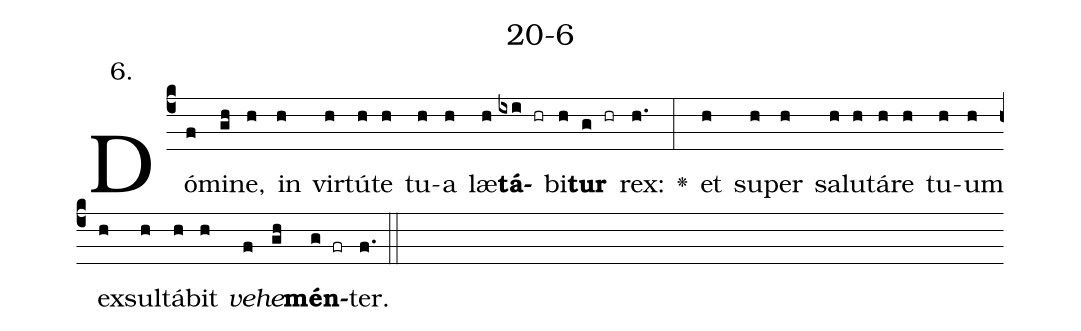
name: 20-6;
annotation: 6.;
%%
(c4)Dó(f)mi(gh)ne,(h) in(h) vir(h)tú(h)te(h) tu(h)a(h) læ(h)<b>tá</b>(ixi hr)bi(h)<b>tur</b>(g hr) rex:(h.) <v>\greheightstar</v>(:) et(h) su(h)per(h) sa(h)lu(h)tá(h)re(h) tu(h)um(h) ex(h)sul(h)tá(h)bit(h) <i>ve</i>(f)<i>he</i>(gh)<b>mén</b>(g fr)ter.(f.) (::)


%E(h) u(h) o(f) u(gh) a(g) e.(f.) (::)
